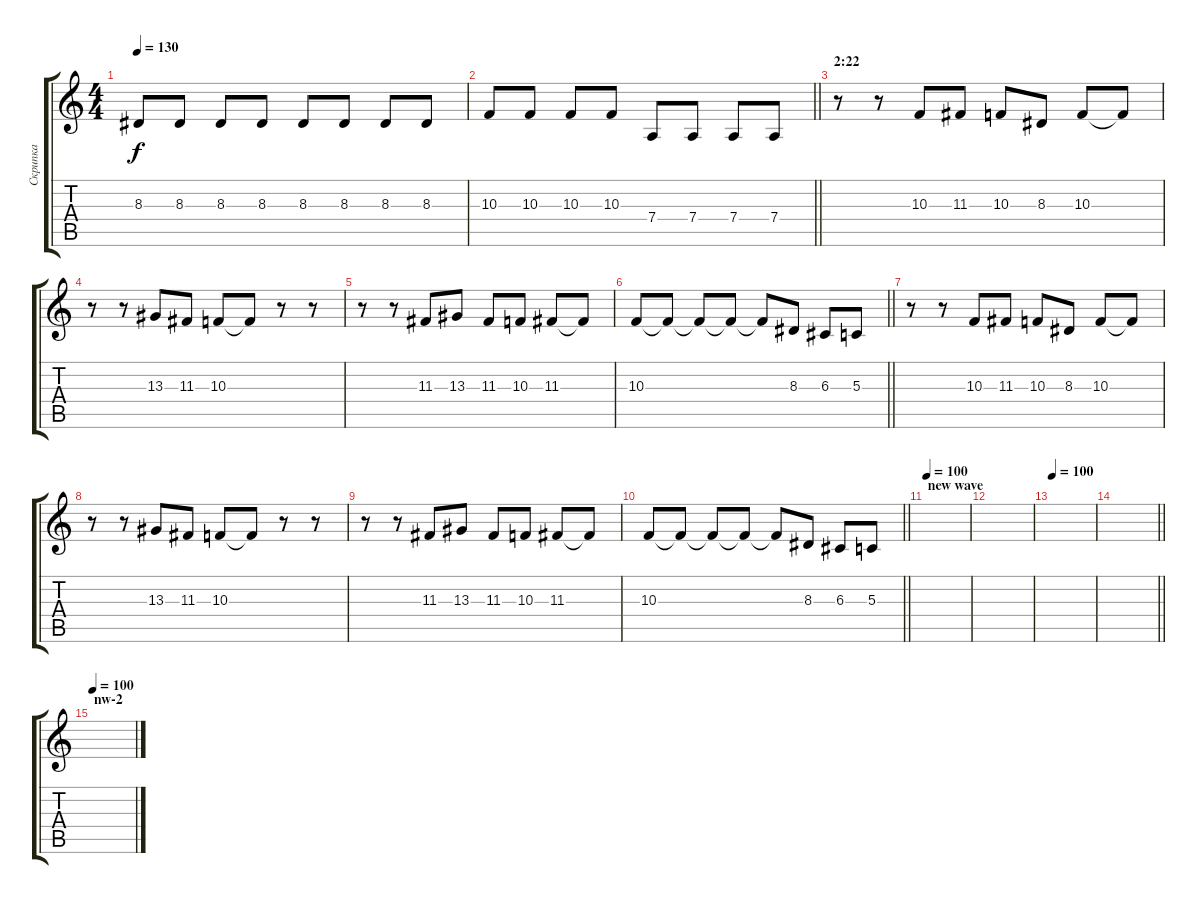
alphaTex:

\track ("Скрипка" "Скрипка") {instrument stringensemble1}
\staff {score tabs}
\tuning (E4 B3 G3 D3 A2 E2) {hide}
\ts (4 4)
\tempo 130
\clef g2
\ks c
8.3.8{dy f} 8.3.8 8.3.8 8.3.8 8.3.8 8.3.8 8.3.8 8.3.8 |
\barLineRight lightlight
10.3.8 10.3.8 10.3.8 10.3.8 7.4.8 7.4.8 7.4.8 7.4.8 |
\section ("" "2:22")
r.8{volume 13} r.8 10.3.8 11.3.8 10.3.8 8.3.8 10.3.8 10.3{t}.8 |
r.8 r.8 13.3.8 11.3.8 10.3.8 10.3{t}.8 r.8 r.8 |
r.8 r.8 11.3.8 13.3.8 11.3.8 10.3.8 11.3.8 11.3{t}.8 |
\barLineRight lightlight
10.3.8{volume 9} 10.3{t}.8{volume 13} 10.3{t}.8 10.3{t}.8 10.3{t}.8 8.3.8 6.3.8 5.3.8 |
r.8 r.8 10.3.8 11.3.8 10.3.8 8.3.8 10.3.8 10.3{t}.8 |
r.8 r.8 13.3.8 11.3.8 10.3.8 10.3{t}.8 r.8 r.8 |
r.8 r.8 11.3.8 13.3.8 11.3.8 10.3.8 11.3.8 11.3{t}.8 |
\barLineRight lightlight
10.3.8 10.3{t}.8 10.3{t}.8 10.3{t}.8 10.3{t}.8 8.3.8 6.3.8 5.3.8 |
\section ("" "new wave")
\tempo 100
|
|
\tempo 100
|
\barLineRight lightlight
|
\section ("" "nw-2")
\tempo 100
